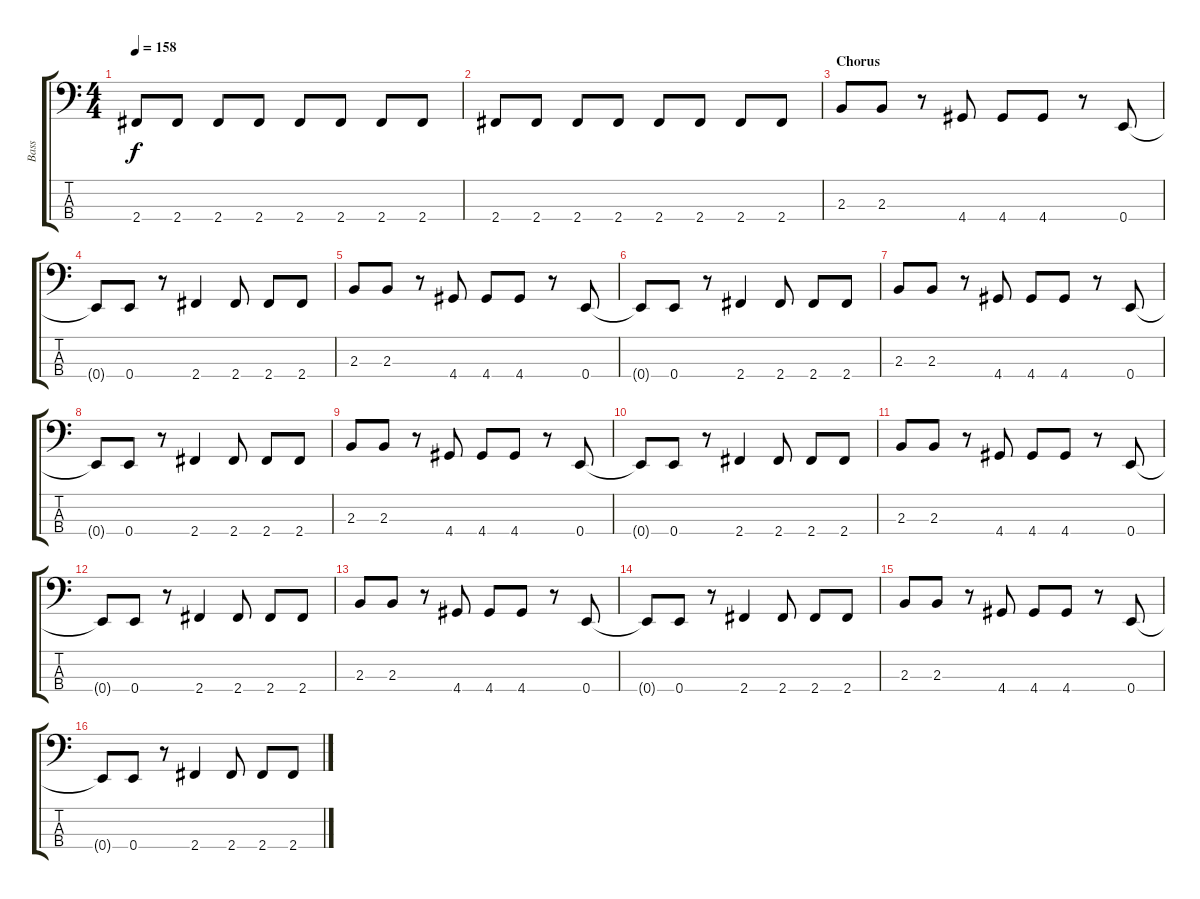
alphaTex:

\track ("Bass" "Bass") {instrument electricbasspick}
\staff {score tabs}
\tuning (G2 D2 A1 E1) {hide}
\ts (4 4)
\tempo 158
\clef f4
\ks c
2.4.8{dy f} 2.4.8 2.4.8 2.4.8 2.4.8 2.4.8 2.4.8 2.4.8 |
2.4.8 2.4.8 2.4.8 2.4.8 2.4.8 2.4.8 2.4.8 2.4.8 |
\section ("" "Chorus")
2.3.8 2.3.8 r.8 4.4.8 4.4.8 4.4.8 r.8 0.4.8 |
0.4{t}.8 0.4.8 r.8 2.4.4 2.4.8 2.4.8 2.4.8 |
2.3.8 2.3.8 r.8 4.4.8 4.4.8 4.4.8 r.8 0.4.8 |
0.4{t}.8 0.4.8 r.8 2.4.4 2.4.8 2.4.8 2.4.8 |
2.3.8 2.3.8 r.8 4.4.8 4.4.8 4.4.8 r.8 0.4.8 |
0.4{t}.8 0.4.8 r.8 2.4.4 2.4.8 2.4.8 2.4.8 |
2.3.8 2.3.8 r.8 4.4.8 4.4.8 4.4.8 r.8 0.4.8 |
0.4{t}.8 0.4.8 r.8 2.4.4 2.4.8 2.4.8 2.4.8 |
2.3.8 2.3.8 r.8 4.4.8 4.4.8 4.4.8 r.8 0.4.8 |
0.4{t}.8 0.4.8 r.8 2.4.4 2.4.8 2.4.8 2.4.8 |
2.3.8 2.3.8 r.8 4.4.8 4.4.8 4.4.8 r.8 0.4.8 |
0.4{t}.8 0.4.8 r.8 2.4.4 2.4.8 2.4.8 2.4.8 |
2.3.8 2.3.8 r.8 4.4.8 4.4.8 4.4.8 r.8 0.4.8 |
0.4{t}.8 0.4.8 r.8 2.4.4 2.4.8 2.4.8 2.4.8
